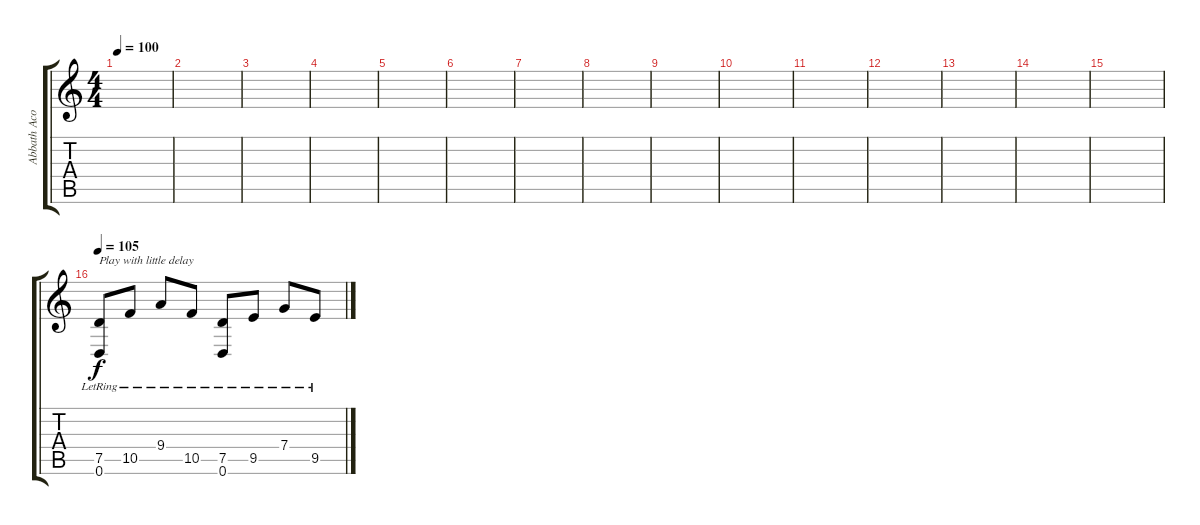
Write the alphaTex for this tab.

\track ("Abbath Acoustic" "Abbath Aco") {instrument electricguitarjazz}
\staff {score tabs}
\tuning (D4 A3 F3 C3 G2 D2) {hide}
\ts (4 4)
\tempo 100
\clef g2
\ks c
|
|
|
|
|
|
|
|
|
|
|
|
|
|
|
\tempo 105
(7.5{lr} 0.6{lr}).8{txt "Play with little delay"} 10.5{lr}.8 9.4{lr}.8 10.5{lr}.8 (7.5{lr} 0.6{lr}).8 9.5{lr}.8 7.4{lr}.8 9.5{lr}.8
